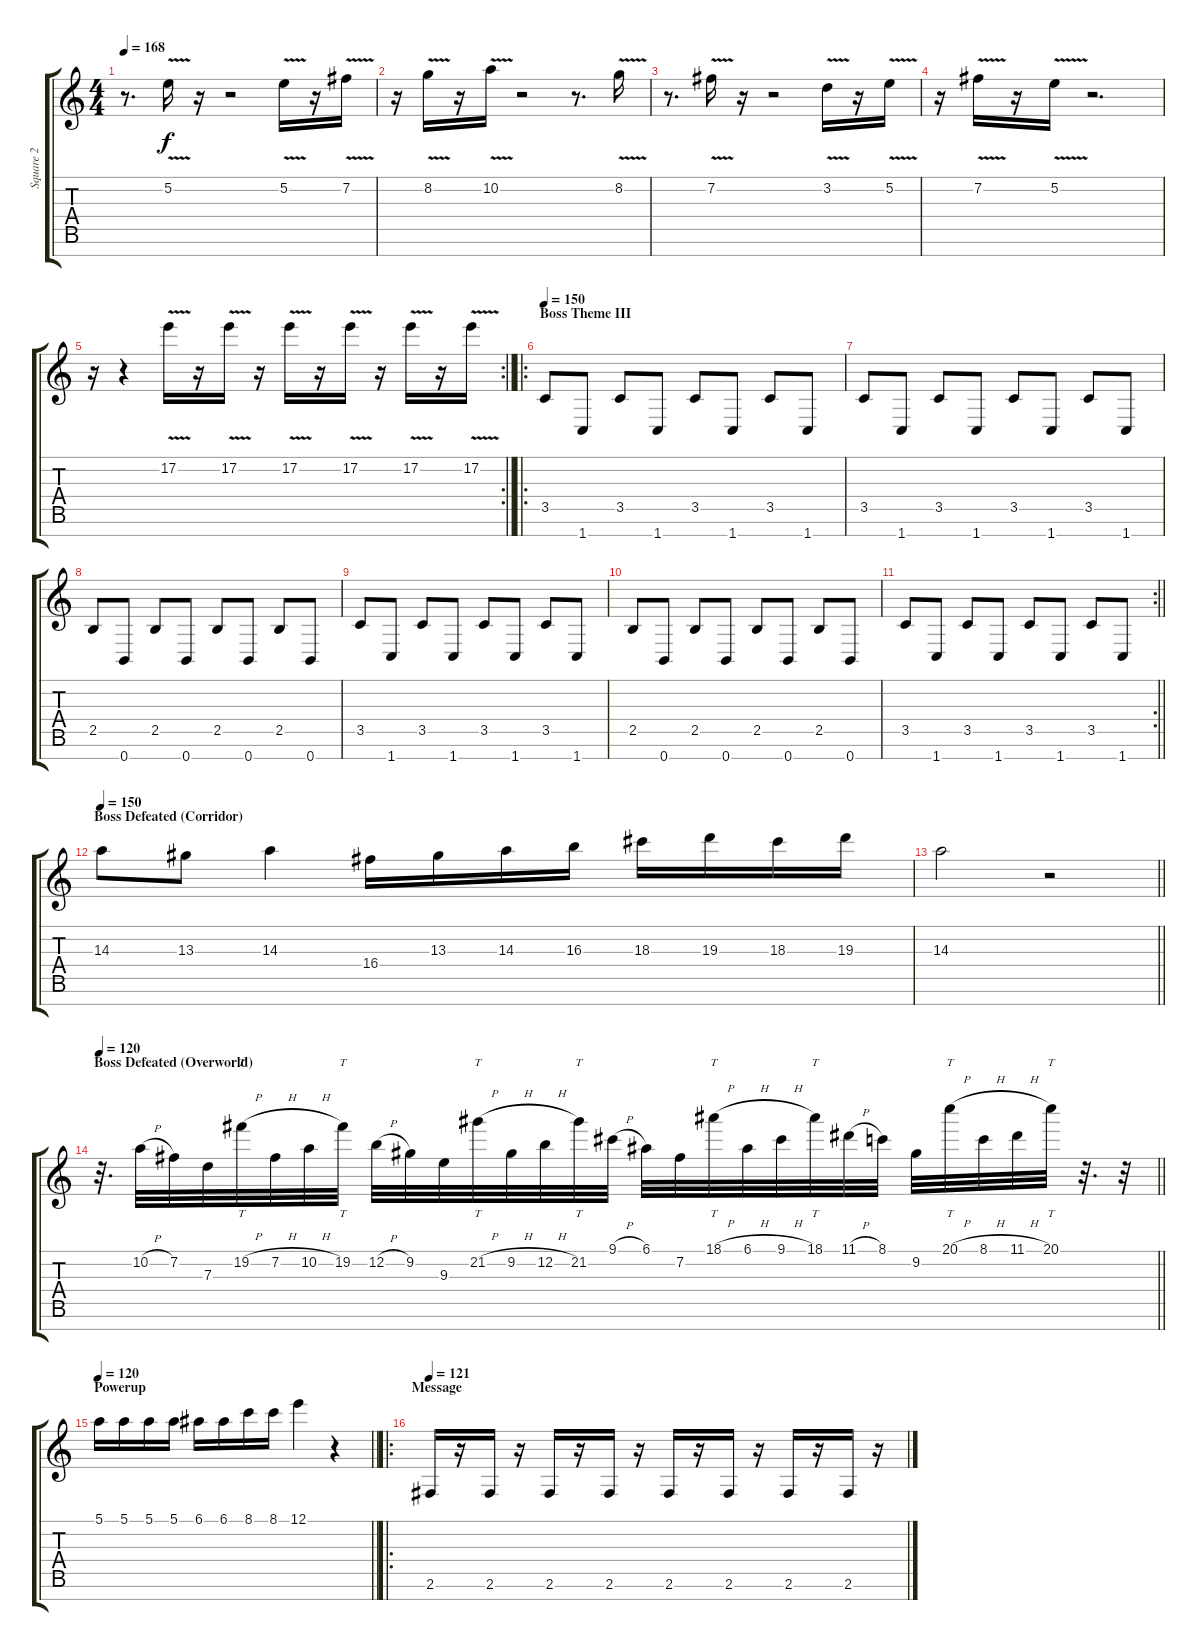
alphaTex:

\track ("Square 2" "Square 2") {instrument overdrivenguitar}
\staff {score tabs}
\tuning (E4 B3 G3 D3 A2 E2 B1) {hide}
\ts (4 4)
\tempo 168
\clef g2
\ks c
r.8{d dy f} 5.2{v}.16 r.16 r.2 5.2{v}.16 r.16 7.2{v}.16 |
r.16 8.2{v}.16 r.16 10.2{v}.16 r.2 r.8{d} 8.2{v}.16 |
r.8{d} 7.2{v}.16 r.16 r.2 3.2{v}.16 r.16 5.2{v}.16 |
r.16 7.2{v}.16 r.16 5.2{v}.16 r.2{d} |
\rc 2
\barLineRight lightlight
r.16 r.4 17.2{v}.16 r.16 17.2{v}.16 r.16 17.2{v}.16 r.16 17.2{v}.16 r.16 17.2{v}.16 r.16 17.2{v}.16 |
\ro
\section ("" "Boss Theme III")
\tempo 150
3.5.8{volume 13 instrument electricbassfinger} 1.7.8 3.5.8 1.7.8 3.5.8 1.7.8 3.5.8 1.7.8 |
3.5.8 1.7.8 3.5.8 1.7.8 3.5.8 1.7.8 3.5.8 1.7.8 |
2.5.8 0.7.8 2.5.8 0.7.8 2.5.8 0.7.8 2.5.8 0.7.8 |
3.5.8 1.7.8 3.5.8 1.7.8 3.5.8 1.7.8 3.5.8 1.7.8 |
2.5.8 0.7.8 2.5.8 0.7.8 2.5.8 0.7.8 2.5.8 0.7.8 |
\rc 2
\barLineRight lightlight
3.5.8 1.7.8 3.5.8 1.7.8 3.5.8 1.7.8 3.5.8 1.7.8 |
\section ("" "Boss Defeated (Corridor)")
\tempo 150
14.3.8{volume 13 instrument overdrivenguitar} 13.3.8 14.3.4 16.4.16 13.3.16 14.3.16 16.3.16 18.3.16 19.3.16 18.3.16 19.3.16 |
\barLineRight lightlight
14.3.2 r.2 |
\section ("" "Boss Defeated (Overworld)")
\tempo 120
\barLineRight lightlight
r.32{d volume 13 instrument overdrivenguitar} 10.2{h}.32 7.2.32 7.3.32 19.2{h}.32{tt} 7.2{h}.32 10.2{h}.32 19.2.32{tt} 12.2{h}.32 9.2.32 9.3.32 21.2{h}.32{tt} 9.2{h}.32 12.2{h}.32 21.2.32{tt} 9.1{h}.32 6.1.32 7.2.32 18.1{h}.32{tt} 6.1{h}.32 9.1{h}.32 18.1.32{tt} 11.1{h}.32 8.1.32 9.2.32 20.1{h}.32{tt} 8.1{h}.32 11.1{h}.32 20.1.32{tt} r.32{d} r.32 |
\section ("" "Powerup")
\tempo 120
\barLineRight lightlight
5.1.16{volume 9 instrument overdrivenguitar} 5.1.16 5.1.16 5.1.16 6.1.16 6.1.16 8.1.16 8.1.16 12.1.4 r.4 |
\ro
\section ("" "Message")
\tempo 121
2.6.16{volume 13 instrument electricbassfinger} r.16 2.6.16 r.16 2.6.16 r.16 2.6.16 r.16 2.6.16 r.16 2.6.16 r.16 2.6.16 r.16 2.6.16 r.16
